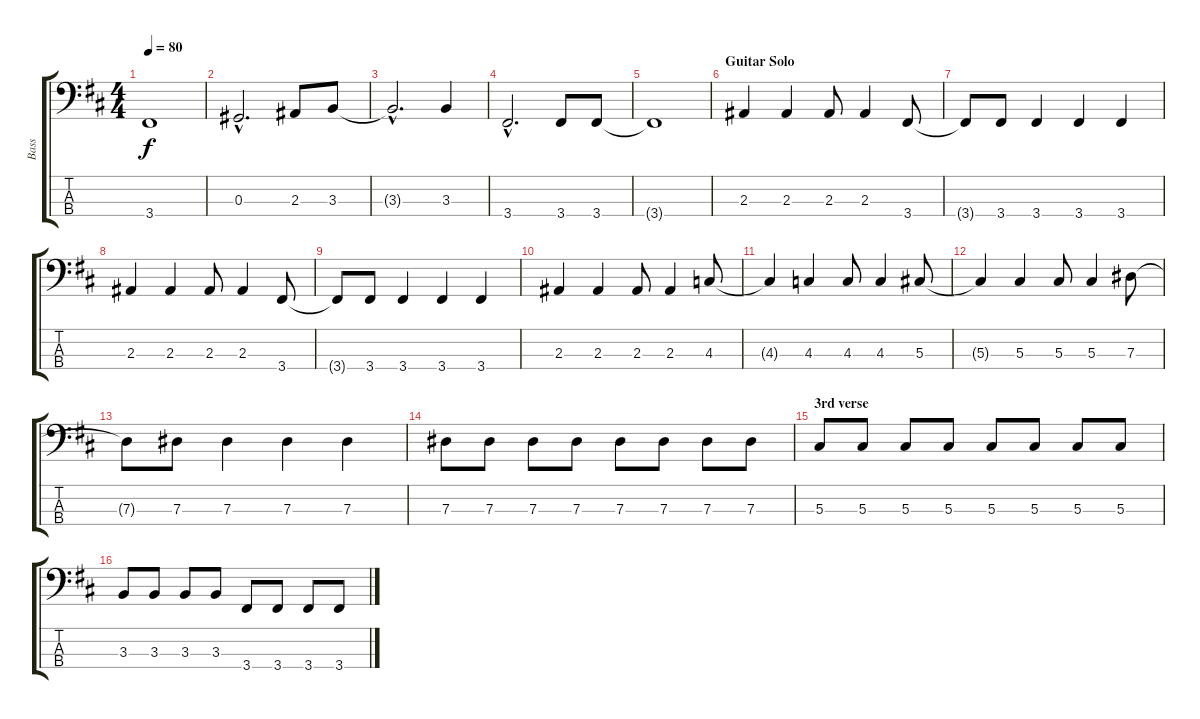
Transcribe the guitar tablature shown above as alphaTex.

\track ("Bass" "Bass") {instrument electricbasspick}
\staff {score tabs}
\tuning (Gb2 Db2 Ab1 Eb1) {hide}
\ts (4 4)
\tempo 80
\clef f4
\ks d
3.4{t}.1{dy f} |
0.3{hac}.2{d} 2.3.8 3.3.8 |
3.3{hac t}.2{d} 3.3.4 |
3.4{hac}.2{d} 3.4.8 3.4.8 |
3.4{t}.1 |
\section ("" "Guitar Solo")
2.3.4 2.3.4 2.3.8 2.3.4 3.4.8 |
3.4{t}.8 3.4.8 3.4.4 3.4.4 3.4.4 |
2.3.4 2.3.4 2.3.8 2.3.4 3.4.8 |
3.4{t}.8 3.4.8 3.4.4 3.4.4 3.4.4 |
2.3.4 2.3.4 2.3.8 2.3.4 4.3.8 |
4.3{t}.4 4.3.4 4.3.8 4.3.4 5.3.8 |
5.3{t}.4 5.3.4 5.3.8 5.3.4 7.3.8 |
7.3{t}.8 7.3.8 7.3.4 7.3.4 7.3.4 |
7.3.8 7.3.8 7.3.8 7.3.8 7.3.8 7.3.8 7.3.8 7.3.8 |
\section ("" "3rd verse")
5.3.8 5.3.8 5.3.8 5.3.8 5.3.8 5.3.8 5.3.8 5.3.8 |
3.3.8 3.3.8 3.3.8 3.3.8 3.4.8 3.4.8 3.4.8 3.4.8
